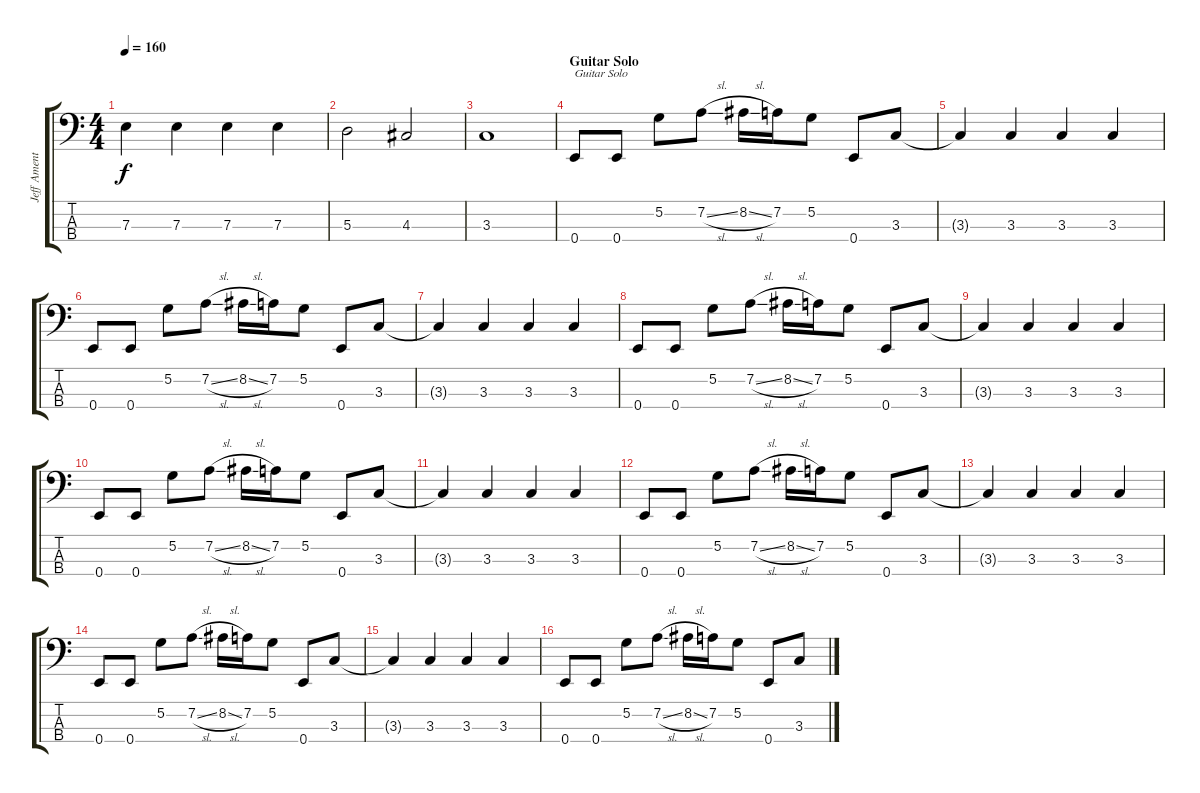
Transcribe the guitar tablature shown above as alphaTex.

\track ("Jeff Ament" "Jeff Ament") {instrument electricbassfinger}
\staff {score tabs}
\tuning (G2 D2 A1 E1) {hide}
\ts (4 4)
\tempo 160
\clef f4
\ks c
7.3.4{dy f} 7.3.4 7.3.4 7.3.4 |
5.3.2 4.3.2 |
3.3.1 |
\section ("" "Guitar Solo")
0.4.8{txt "Guitar Solo"} 0.4.8 5.2.8 7.2{sl}.8 8.2{sl}.16 7.2.16 5.2.8 0.4.8 3.3.8 |
3.3{t}.4 3.3.4 3.3.4 3.3.4 |
0.4.8 0.4.8 5.2.8 7.2{sl}.8 8.2{sl}.16 7.2.16 5.2.8 0.4.8 3.3.8 |
3.3{t}.4 3.3.4 3.3.4 3.3.4 |
0.4.8 0.4.8 5.2.8 7.2{sl}.8 8.2{sl}.16 7.2.16 5.2.8 0.4.8 3.3.8 |
3.3{t}.4 3.3.4 3.3.4 3.3.4 |
0.4.8 0.4.8 5.2.8 7.2{sl}.8 8.2{sl}.16 7.2.16 5.2.8 0.4.8 3.3.8 |
3.3{t}.4 3.3.4 3.3.4 3.3.4 |
0.4.8 0.4.8 5.2.8 7.2{sl}.8 8.2{sl}.16 7.2.16 5.2.8 0.4.8 3.3.8 |
3.3{t}.4 3.3.4 3.3.4 3.3.4 |
0.4.8 0.4.8 5.2.8 7.2{sl}.8 8.2{sl}.16 7.2.16 5.2.8 0.4.8 3.3.8 |
3.3{t}.4 3.3.4 3.3.4 3.3.4 |
0.4.8 0.4.8 5.2.8 7.2{sl}.8 8.2{sl}.16 7.2.16 5.2.8 0.4.8 3.3.8
